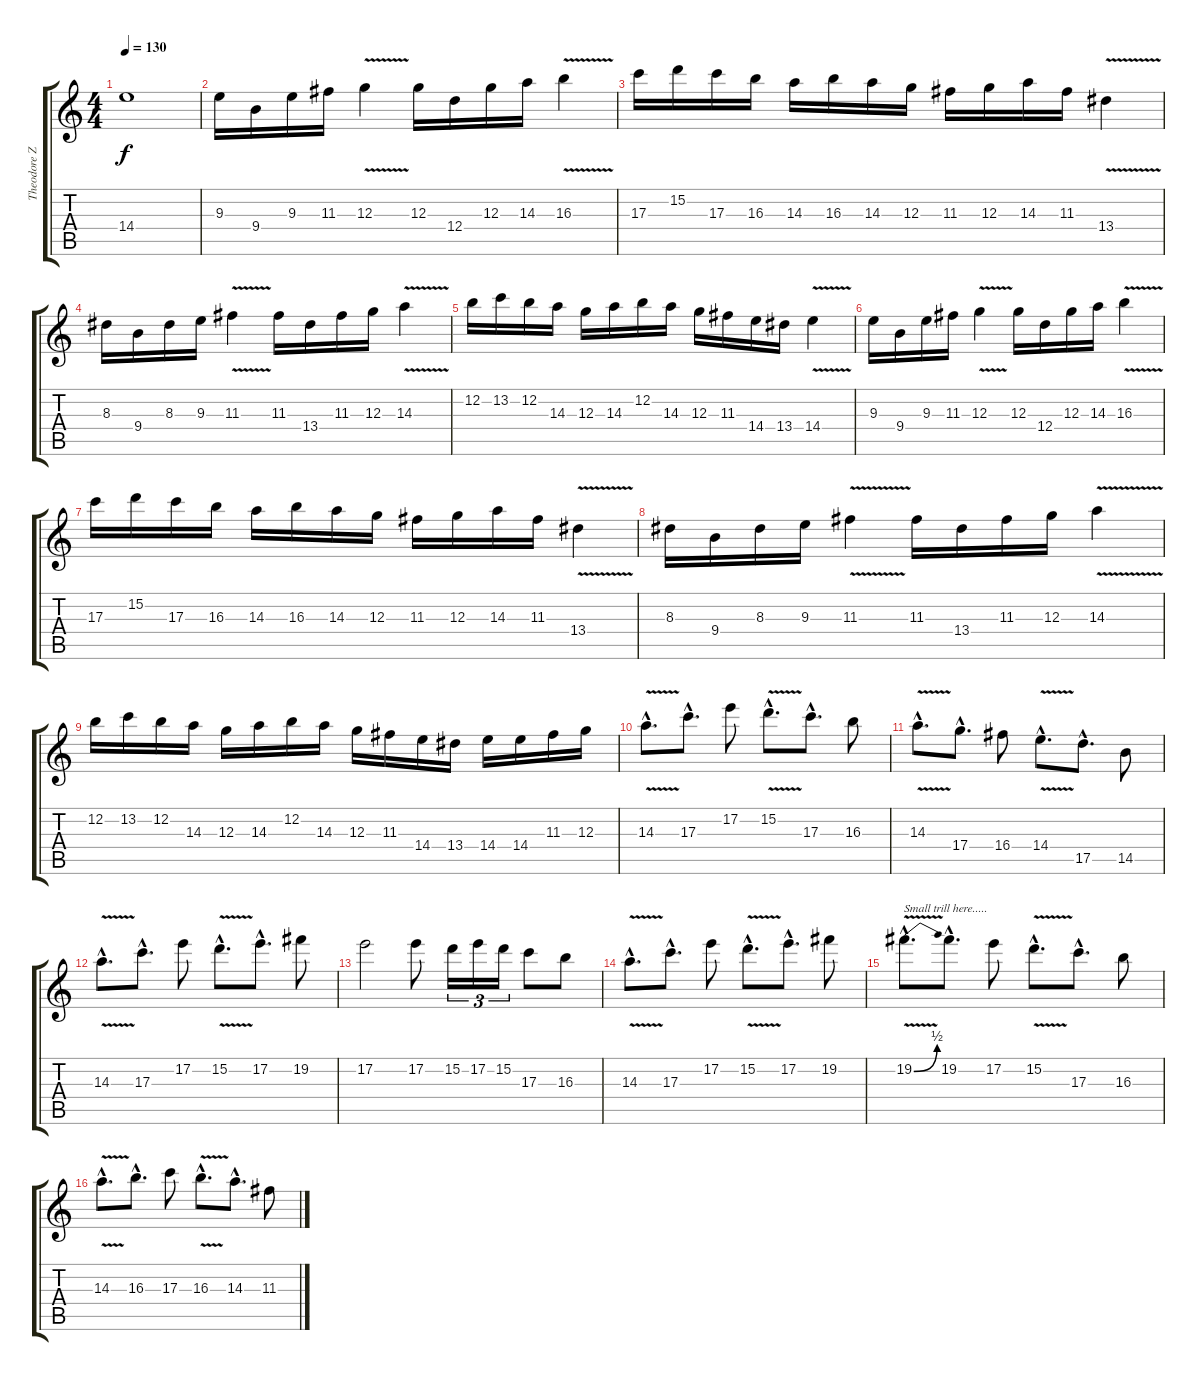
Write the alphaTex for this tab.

\track ("Theodore Ziras" "Theodore Z") {instrument distortionguitar}
\staff {score tabs}
\tuning (E4 B3 G3 D3 A2 E2) {hide}
\ts (4 4)
\tempo 130
\clef g2
\ks c
14.4.1{dy f} |
9.3.16 9.4.16 9.3.16 11.3.16 12.3{v}.4 12.3.16 12.4.16 12.3.16 14.3.16 16.3{v}.4 |
17.3.16 15.2.16 17.3.16 16.3.16 14.3.16 16.3.16 14.3.16 12.3.16 11.3.16 12.3.16 14.3.16 11.3.16 13.4{v}.4 |
8.3.16 9.4.16 8.3.16 9.3.16 11.3{v}.4 11.3.16 13.4.16 11.3.16 12.3.16 14.3{v}.4 |
12.2.16 13.2.16 12.2.16 14.3.16 12.3.16 14.3.16 12.2.16 14.3.16 12.3.16 11.3.16 14.4.16 13.4.16 14.4{v}.4 |
9.3.16 9.4.16 9.3.16 11.3.16 12.3{v}.4 12.3.16 12.4.16 12.3.16 14.3.16 16.3{v}.4 |
17.3.16 15.2.16 17.3.16 16.3.16 14.3.16 16.3.16 14.3.16 12.3.16 11.3.16 12.3.16 14.3.16 11.3.16 13.4{v}.4 |
8.3.16 9.4.16 8.3.16 9.3.16 11.3{v}.4 11.3.16 13.4.16 11.3.16 12.3.16 14.3{v}.4 |
12.2.16 13.2.16 12.2.16 14.3.16 12.3.16 14.3.16 12.2.16 14.3.16 12.3.16 11.3.16 14.4.16 13.4.16 14.4.16 14.4.16 11.3.16 12.3.16 |
14.3{v hac}.8{d} 17.3{hac}.8{d} 17.2.8 15.2{v hac}.8{d} 17.3{hac}.8{d} 16.3.8 |
14.3{v hac}.8{d} 17.4{hac}.8{d} 16.4.8 14.4{v hac}.8{d} 17.5{hac}.8{d} 14.5.8 |
14.3{v hac}.8{d} 17.3{hac}.8{d} 17.2.8 15.2{v hac}.8{d} 17.2{hac}.8{d} 19.2.8 |
17.2.2 17.2.8 15.2.16{tu (3 2)} 17.2.16{tu (3 2)} 15.2.16{tu (3 2)} 17.3.8 16.3.8 |
14.3{v hac}.8{d} 17.3{hac}.8{d} 17.2.8 15.2{v hac}.8{d} 17.2{hac}.8{d} 19.2.8 |
19.2{be (bend 0 0 60 2) v hac}.8{d txt "Small trill here....."} 19.2{hac}.8{d} 17.2.8 15.2{v hac}.8{d} 17.3{hac}.8{d} 16.3.8 |
14.3{v hac}.8{d} 16.3{hac}.8{d} 17.3.8 16.3{v hac}.8{d} 14.3{hac}.8{d} 11.3.8
